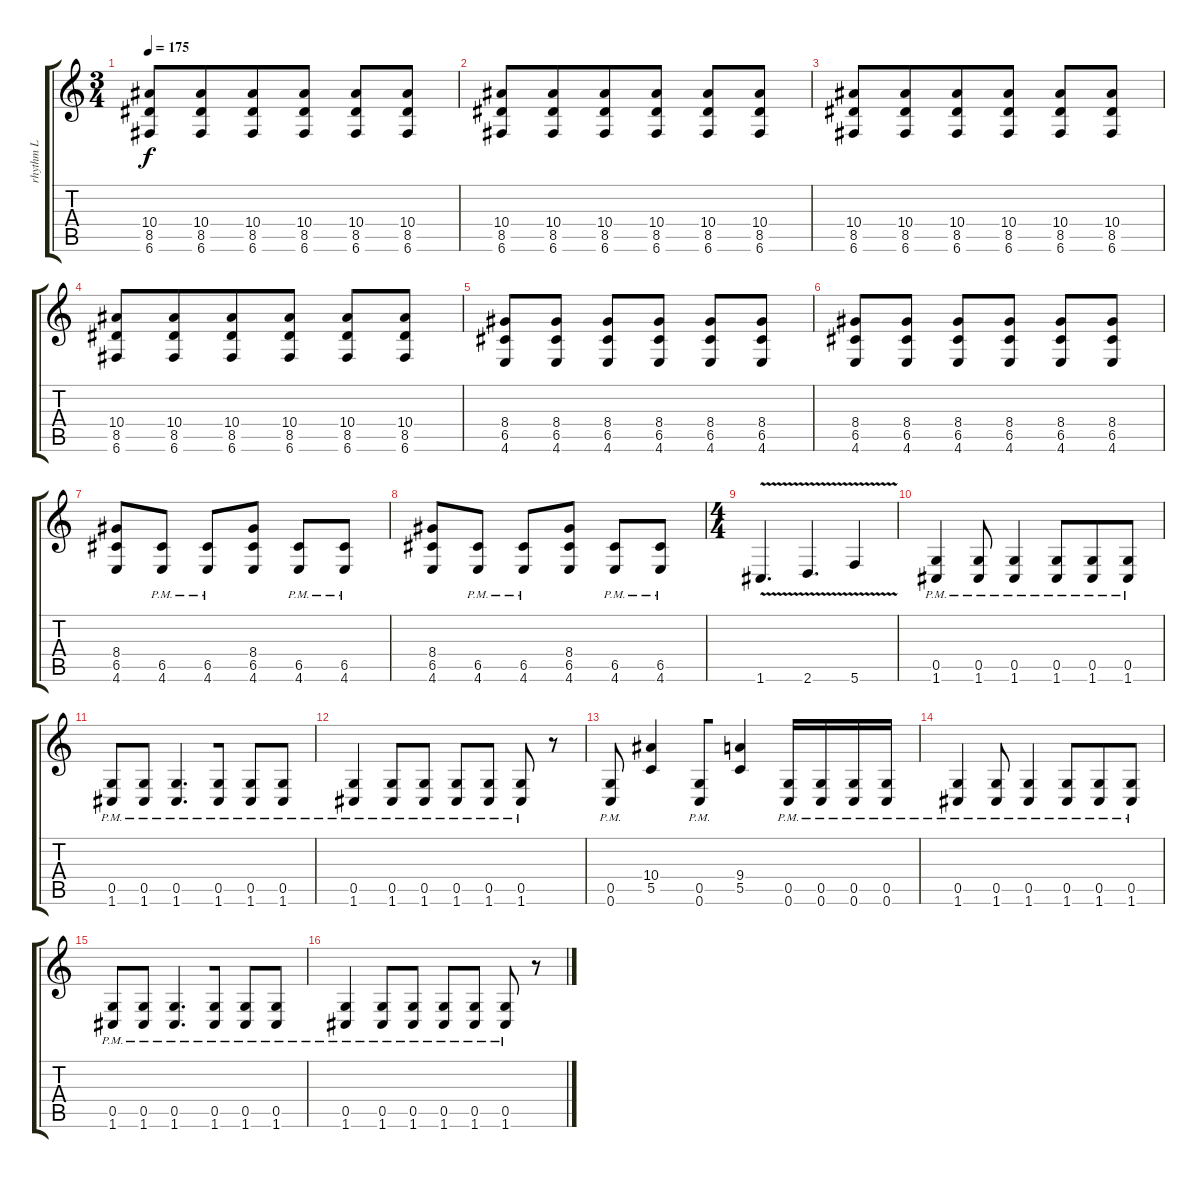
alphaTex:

\track ("rhythm L" "rhythm L") {instrument overdrivenguitar bank 255}
\staff {score tabs}
\tuning (D4 A3 F3 C3 G2 C2) {hide}
\ts (3 4)
\tempo 175
\clef g2
\ks c
(10.4 8.5 6.6).8{dy f} (10.4 8.5 6.6).8{beam merge} (10.4 8.5 6.6).8 (10.4 8.5 6.6).8 (10.4 8.5 6.6).8 (10.4 8.5 6.6).8 |
(10.4 8.5 6.6).8 (10.4 8.5 6.6).8{beam merge} (10.4 8.5 6.6).8 (10.4 8.5 6.6).8 (10.4 8.5 6.6).8 (10.4 8.5 6.6).8 |
(10.4 8.5 6.6).8 (10.4 8.5 6.6).8{beam merge} (10.4 8.5 6.6).8 (10.4 8.5 6.6).8 (10.4 8.5 6.6).8 (10.4 8.5 6.6).8 |
(10.4 8.5 6.6).8 (10.4 8.5 6.6).8{beam merge} (10.4 8.5 6.6).8 (10.4 8.5 6.6).8 (10.4 8.5 6.6).8 (10.4 8.5 6.6).8 |
(8.4 6.5 4.6).8{beam merge} (8.4 6.5 4.6).8 (8.4 6.5 4.6).8{beam merge} (8.4 6.5 4.6).8 (8.4 6.5 4.6).8 (8.4 6.5 4.6).8 |
(8.4 6.5 4.6).8{beam merge} (8.4 6.5 4.6).8 (8.4 6.5 4.6).8{beam merge} (8.4 6.5 4.6).8 (8.4 6.5 4.6).8 (8.4 6.5 4.6).8 |
(8.4 6.5 4.6).8{beam merge} (6.5{pm} 4.6{pm}).8 (6.5{pm} 4.6{pm}).8{beam merge} (8.4 6.5 4.6).8 (6.5{pm} 4.6{pm}).8 (6.5{pm} 4.6{pm}).8 |
(8.4 6.5 4.6).8{beam merge} (6.5{pm} 4.6{pm}).8 (6.5{pm} 4.6{pm}).8{beam merge} (8.4 6.5 4.6).8 (6.5{pm} 4.6{pm}).8 (6.5{pm} 4.6{pm}).8 |
\ts (4 4)
1.6{v}.4{d} 2.6{v}.4{d} 5.6{v}.4 |
(0.5{pm} 1.6{pm}).4 (0.5{pm} 1.6{pm}).8 (0.5{pm} 1.6{pm}).4 (0.5{pm} 1.6{pm}).8{beam merge} (0.5{pm} 1.6{pm}).8{beam merge} (0.5{pm} 1.6{pm}).8 |
(0.5{pm} 1.6{pm}).8 (0.5{pm} 1.6{pm}).8 (0.5{pm} 1.6{pm}).4{d beam merge} (0.5{pm} 1.6{pm}).8 (0.5{pm} 1.6{pm}).8 (0.5{pm} 1.6{pm}).8 |
(0.5{pm} 1.6{pm}).4 (0.5{pm} 1.6{pm}).8 (0.5{pm} 1.6{pm}).8 (0.5{pm} 1.6{pm}).8 (0.5{pm} 1.6{pm}).8 (0.5{pm} 1.6{pm}).8 r.8 |
(0.5{pm} 0.6{pm}).8 (10.4 5.5).4 (0.5{pm} 0.6{pm}).8{beam merge} (9.4 5.5).4{beam merge} (0.5{pm} 0.6{pm}).16 (0.5{pm} 0.6{pm}).16{beam merge} (0.5{pm} 0.6{pm}).16 (0.5{pm} 0.6{pm}).16 |
(0.5{pm} 1.6{pm}).4 (0.5{pm} 1.6{pm}).8 (0.5{pm} 1.6{pm}).4 (0.5{pm} 1.6{pm}).8{beam merge} (0.5{pm} 1.6{pm}).8{beam merge} (0.5{pm} 1.6{pm}).8 |
(0.5{pm} 1.6{pm}).8 (0.5{pm} 1.6{pm}).8 (0.5{pm} 1.6{pm}).4{d beam merge} (0.5{pm} 1.6{pm}).8 (0.5{pm} 1.6{pm}).8 (0.5{pm} 1.6{pm}).8 |
(0.5{pm} 1.6{pm}).4 (0.5{pm} 1.6{pm}).8 (0.5{pm} 1.6{pm}).8 (0.5{pm} 1.6{pm}).8 (0.5{pm} 1.6{pm}).8 (0.5{pm} 1.6{pm}).8 r.8
